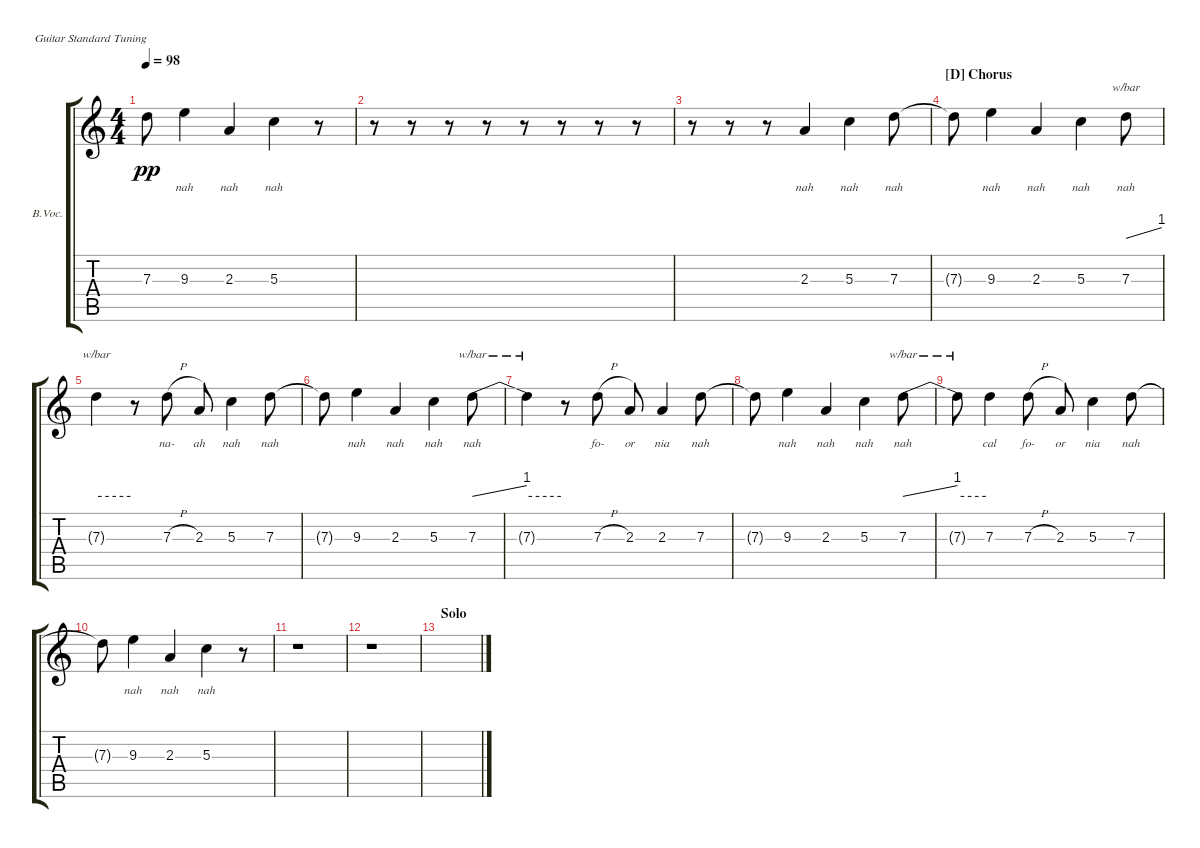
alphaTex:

\defaultSystemsLayout 4
\bracketExtendMode groupsimilarinstruments
\firstSystemTrackNameOrientation horizontal
\otherSystemsTrackNameOrientation horizontal
\track ("Backing Vocals (John Frucsiante)" "B.Voc.") {instrument electricguitarclean}
\staff {score tabs}
\tuning (E4 B3 G3 D3 A2 E2)
\ts (4 4)
\tempo 98
\clef g2
\scale
0.333333
\ks c
7.3{t}.8{lyrics (0 "") lyrics (1 "") lyrics (2 "") lyrics (3 "") lyrics (4 "") dy pp} 9.3.4{lyrics (0 "nah") lyrics (1 "") lyrics (2 "") lyrics (3 "") lyrics (4 "")} 2.3.4{lyrics (0 "nah") lyrics (1 "") lyrics (2 "") lyrics (3 "") lyrics (4 "")} 5.3.4{lyrics (0 "nah") lyrics (1 "") lyrics (2 "") lyrics (3 "") lyrics (4 "")} r.8{lyrics (0 "") lyrics (1 "") lyrics (2 "") lyrics (3 "") lyrics (4 "")} |
\scale
0.333333 r.8{lyrics (0 "") lyrics (1 "") lyrics (2 "") lyrics (3 "") lyrics (4 "")} r.8{lyrics (0 "") lyrics (1 "") lyrics (2 "") lyrics (3 "") lyrics (4 "")} r.8 r.8{lyrics (0 "") lyrics (1 "") lyrics (2 "") lyrics (3 "") lyrics (4 "")} r.8{lyrics (0 "") lyrics (1 "") lyrics (2 "") lyrics (3 "") lyrics (4 "")} r.8{lyrics (0 "") lyrics (1 "") lyrics (2 "") lyrics (3 "") lyrics (4 "")} r.8 r.8{lyrics (0 "") lyrics (1 "") lyrics (2 "") lyrics (3 "") lyrics (4 "")} |
\scale
0.333333 r.8{lyrics (0 "") lyrics (1 "") lyrics (2 "") lyrics (3 "") lyrics (4 "")} r.8{lyrics (0 "") lyrics (1 "") lyrics (2 "") lyrics (3 "") lyrics (4 "")} r.8 2.3.4{lyrics (0 "nah") lyrics (1 "") lyrics (2 "") lyrics (3 "") lyrics (4 "")} 5.3.4{lyrics (0 "nah") lyrics (1 "") lyrics (2 "") lyrics (3 "") lyrics (4 "")} 7.3.8{lyrics (0 "nah") lyrics (1 "") lyrics (2 "") lyrics (3 "") lyrics (4 "")} |
\section ("D" "Chorus")
\scale
0.333333 7.3{t}.8{lyrics (0 "") lyrics (1 "") lyrics (2 "") lyrics (3 "") lyrics (4 "")} 9.3.4{lyrics (0 "nah") lyrics (1 "") lyrics (2 "") lyrics (3 "") lyrics (4 "")} 2.3.4{lyrics (0 "nah") lyrics (1 "") lyrics (2 "") lyrics (3 "") lyrics (4 "")} 5.3.4{lyrics (0 "nah") lyrics (1 "") lyrics (2 "") lyrics (3 "") lyrics (4 "")} 7.3.8{tbe (dive default 0.6 0 31.799999999999997 4) lyrics (0 "nah") lyrics (1 "") lyrics (2 "") lyrics (3 "") lyrics (4 "")} |
\scale
0.333333 7.3{t}.4{tbe (hold default 0 0 60 0) lyrics (0 "") lyrics (1 "") lyrics (2 "") lyrics (3 "") lyrics (4 "")} r.8 7.3{h}.8{lyrics (0 "na-") lyrics (1 "") lyrics (2 "") lyrics (3 "") lyrics (4 "")} 2.3.8{lyrics (0 "ah") lyrics (1 "") lyrics (2 "") lyrics (3 "") lyrics (4 "")} 5.3.4{lyrics (0 "nah") lyrics (1 "") lyrics (2 "") lyrics (3 "") lyrics (4 "")} 7.3.8{lyrics (0 "nah") lyrics (1 "") lyrics (2 "") lyrics (3 "") lyrics (4 "")} |
\scale
0.333333 7.3{t}.8{lyrics (0 "") lyrics (1 "") lyrics (2 "") lyrics (3 "") lyrics (4 "")} 9.3.4{lyrics (0 "nah") lyrics (1 "") lyrics (2 "") lyrics (3 "") lyrics (4 "")} 2.3.4{lyrics (0 "nah") lyrics (1 "") lyrics (2 "") lyrics (3 "") lyrics (4 "")} 5.3.4{lyrics (0 "nah") lyrics (1 "") lyrics (2 "") lyrics (3 "") lyrics (4 "")} 7.3.8{tbe (dive default 0.6 0 31.799999999999997 4) lyrics (0 "nah") lyrics (1 "") lyrics (2 "") lyrics (3 "") lyrics (4 "")} |
\scale
0.333333 7.3{t}.4{tbe (hold default 0 0 60 0) lyrics (0 "") lyrics (1 "") lyrics (2 "") lyrics (3 "") lyrics (4 "")} r.8{lyrics (0 "") lyrics (1 "") lyrics (2 "") lyrics (3 "") lyrics (4 "")} 7.3{h}.8{lyrics (0 "fo-") lyrics (1 "") lyrics (2 "") lyrics (3 "") lyrics (4 "")} 2.3.8{lyrics (0 "or") lyrics (1 "") lyrics (2 "") lyrics (3 "") lyrics (4 "")} 2.3.4{lyrics (0 "nia") lyrics (1 "") lyrics (2 "") lyrics (3 "") lyrics (4 "")} 7.3.8{lyrics (0 "nah") lyrics (1 "") lyrics (2 "") lyrics (3 "") lyrics (4 "")} |
\scale
0.333333 7.3{t}.8{lyrics (0 "") lyrics (1 "") lyrics (2 "") lyrics (3 "") lyrics (4 "")} 9.3.4{lyrics (0 "nah") lyrics (1 "") lyrics (2 "") lyrics (3 "") lyrics (4 "")} 2.3.4{lyrics (0 "nah") lyrics (1 "") lyrics (2 "") lyrics (3 "") lyrics (4 "")} 5.3.4{lyrics (0 "nah") lyrics (1 "") lyrics (2 "") lyrics (3 "") lyrics (4 "")} 7.3.8{tbe (dive default 0.6 0 31.799999999999997 4) lyrics (0 "nah") lyrics (1 "") lyrics (2 "") lyrics (3 "") lyrics (4 "")} |
\scale
0.333333 7.3{t}.8{tbe (hold default 0 0 60 0) lyrics (0 "") lyrics (1 "") lyrics (2 "") lyrics (3 "") lyrics (4 "")} 7.3.4{lyrics (0 "cal") lyrics (1 "") lyrics (2 "") lyrics (3 "") lyrics (4 "")} 7.3{h}.8{lyrics (0 "fo-") lyrics (1 "") lyrics (2 "") lyrics (3 "") lyrics (4 "")} 2.3.8{lyrics (0 "or") lyrics (1 "") lyrics (2 "") lyrics (3 "") lyrics (4 "")} 5.3.4{lyrics (0 "nia") lyrics (1 "") lyrics (2 "") lyrics (3 "") lyrics (4 "")} 7.3.8{lyrics (0 "nah") lyrics (1 "") lyrics (2 "") lyrics (3 "") lyrics (4 "")} |
\scale
0.333333 7.3{t}.8{lyrics (0 "") lyrics (1 "") lyrics (2 "") lyrics (3 "") lyrics (4 "")} 9.3.4{lyrics (0 "nah") lyrics (1 "") lyrics (2 "") lyrics (3 "") lyrics (4 "")} 2.3.4{lyrics (0 "nah") lyrics (1 "") lyrics (2 "") lyrics (3 "") lyrics (4 "")} 5.3.4{lyrics (0 "nah") lyrics (1 "") lyrics (2 "") lyrics (3 "") lyrics (4 "")} r.8 |
\scale
0.333333 r.1 |
\scale
0.333333 r.1 |
\section ("" "Solo")
\scale
0.333333 |
\scale
0.333333 |
\scale
0.333333 |
\scale
0.333333
